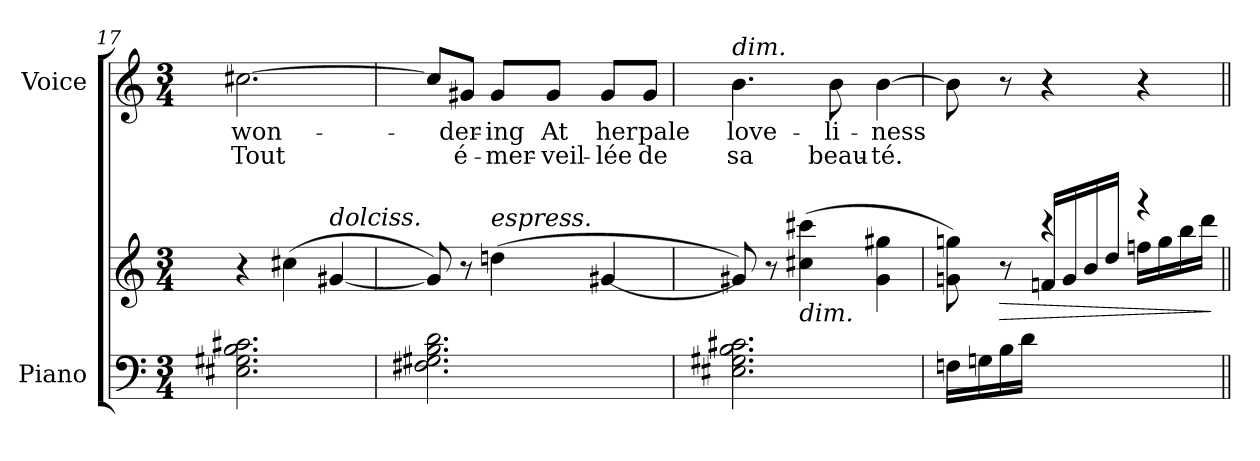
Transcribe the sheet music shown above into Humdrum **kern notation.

**kern	**kern	**dynam	**kern	**text	**text	**dynam
*part2	*part2	*part2	*part1	*part1	*part1	*part1
*staff3	*staff2	*staff2/3	*staff1	*staff1	*staff1	*staff1
*I"Piano	*	*	*I"Voice	*	*	*
*I'Pno	*	*	*	*	*	*
*clefF4	*clefG2	*	*clefG2	*	*	*
*k[]	*k[]	*	*k[]	*	*	*
*M3/4	*M3/4	*	*M3/4	*	*	*
=17	=17	=17	=17	=17	=17	=17
!	!	!	!	!	!	!LO:DY:a
!	!	!	!	!	!	!LO:DY:n=1:a
!	!	!	!	!	!	!LO:DY:n=2:a
2.E#X\ 2.G#X\ 2.B\ 2.c#X\	4r	.	[2.cc#X\	won-	Tout	other-dynamics p other-dynamics
!	!	!LO:DY:b	!	!	!	!
!	!	!LO:DY:n=1:b	!	!	!	!
.	(4cc#X\	other-dynamics p	.	.	.	.
!	!LO:TX:i:t=dolciss.	!	!	!	!	!
.	[4g#X/	.	.	.	.	.
=18	=18	=18	=18	=18	=18	=18
2.F#X\ 2.G#X\ 2.B\ 2.d\	8g#/])	.	8cc#/L]	.	.	.
.	8r	.	8g#X/J	-der-	é-	.
!	!LO:TX:i:t=espress.	!	!	!	!	!
.	(4ddn\	.	8g#/L	-ing	-mer-	.
.	.	.	8g#/J	At	-veil-	.
.	[4g#X/	.	8g#/L	her	-lée	.
.	.	.	8g#/J	pale	de	.
=19	=19	=19	=19	=19	=19	=19
!	!	!	!LO:TX:a:i:t=dim.	!	!	!
2.E#X\ 2.G#X\ 2.B\ 2.c#X\	8g#X/])	.	4.b\	love-	sa	.
.	8r	.	.	.	.	.
!	!LO:TX:b:i:t=dim.	!	!	!	!	!
.	(4cc#X\ 4ccc#X\	.	.	.	.	.
.	.	.	8b\	-li-	beau-	.
.	4g#\ 4gg#X\	.	[4b\	-ness	-té.	.
=20	=20	=20	=20	=20	=20	=20
*	*^	*	*	*	*	*
(16Fn\LL	8gn\ 8ggn\)	4ryy	.	8b\]	.	.	.
16Gn\	.	.	.	.	.	.	.
!	!	!	!LO:HP:b	!	!	!	!
16B\	8r	.	>	8r	.	.	.
16d\JJ	.	.	.	.	.	.	.
2ryy	4r	16fn/LL	.	4r	.	.	.
.	.	16g/	.	.	.	.	.
.	.	16b/	.	.	.	.	.
.	.	16dd/JJ	.	.	.	.	.
.	4r	16ffn\LL	.	4r	.	.	.
.	.	16gg\	.	.	.	.	.
.	.	16bb\	.	.	.	.	.
.	.	16ddd\JJ)	.	.	.	.	.
*	*v	*v	*	*	*	*	*
.	.	]	.	.	.	.
=||	=||	=||	=||	=||	=||	=||
*-	*-	*-	*-	*-	*-	*-
